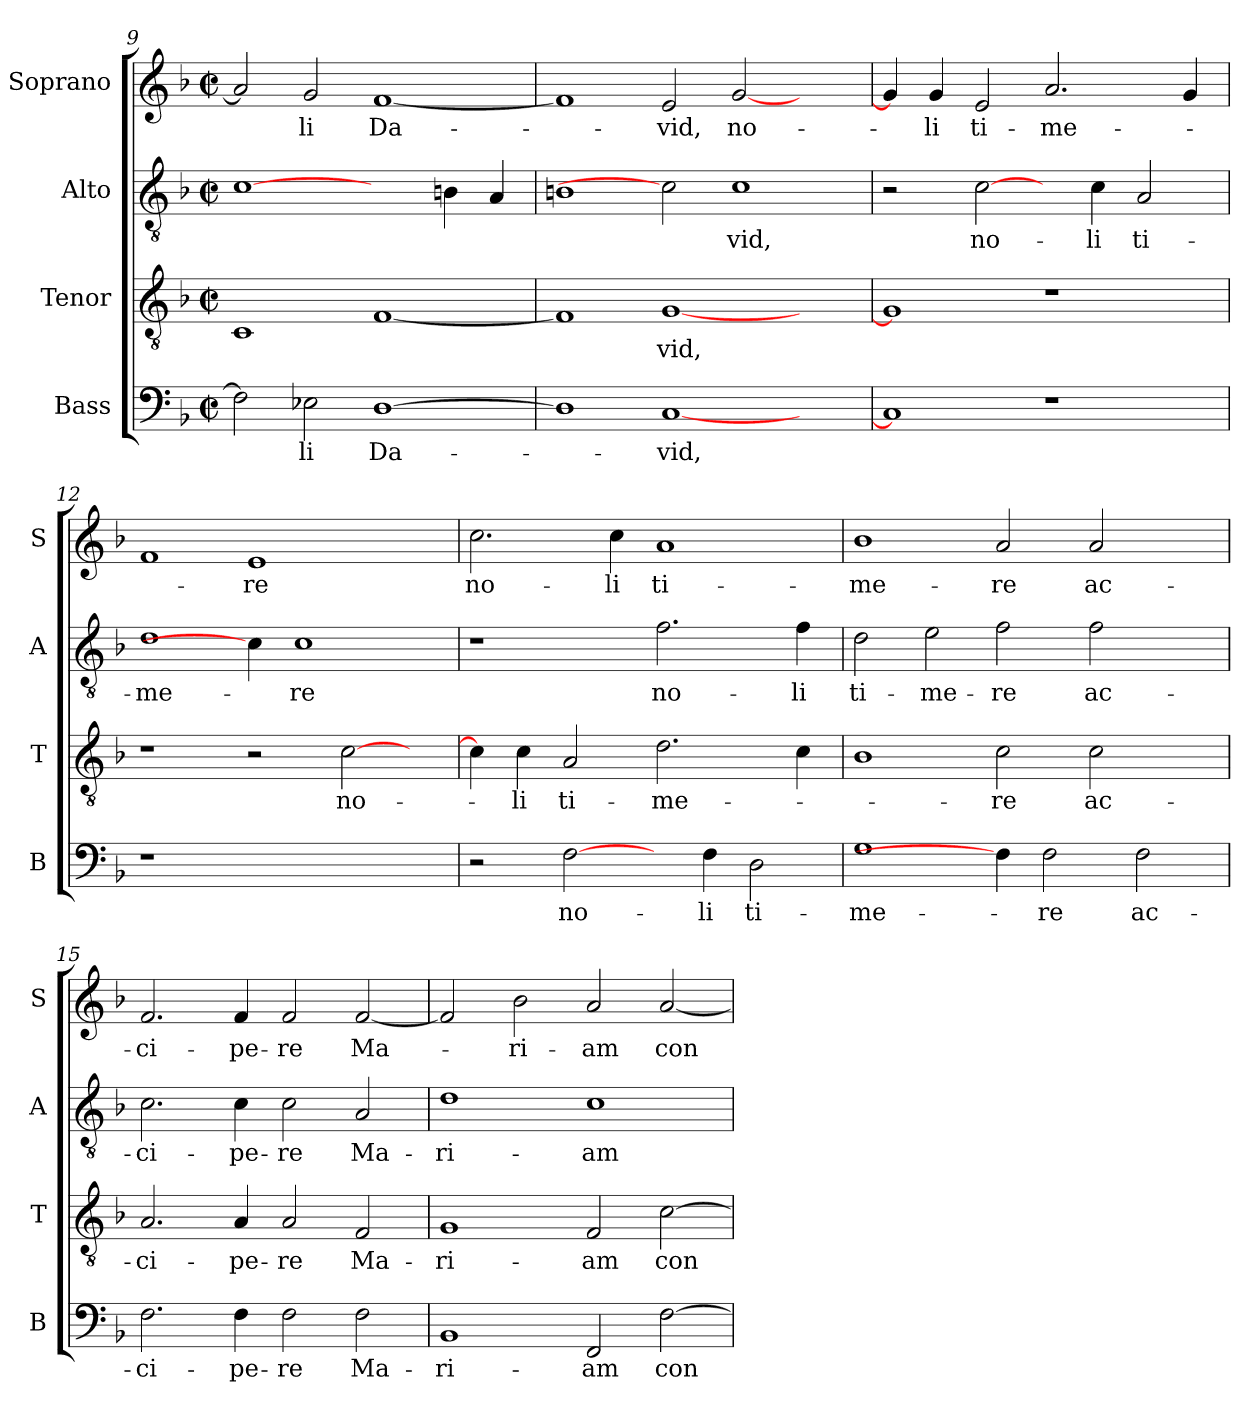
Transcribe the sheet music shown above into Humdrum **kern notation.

**kern	**text	**kern	**text	**kern	**text	**kern	**text
*part4	*part4	*part3	*part3	*part2	*part2	*part1	*part1
*staff4	*staff4	*staff3	*staff3	*staff2	*staff2	*staff1	*staff1
*I"Bass	*	*I"Tenor	*	*I"Alto	*	*I"Soprano	*
*I'B	*	*I'T	*	*I'A	*	*I'S	*
*clefF4	*	*clefGv2	*	*clefGv2	*	*clefG2	*
*k[b-]	*	*k[b-]	*	*k[b-]	*	*k[b-]	*
*F:	*	*F:	*	*F:	*	*F:	*
*M2/2	*	*M2/2	*	*M2/2	*	*M2/2	*
*met(c|)	*	*met(c|)	*	*met(c|)	*	*met(c|)	*
=9	=9	=9	=9	=9	=9	=9	=9
2F\]	.	1C	.	[1c	.	2a/]	.
!	!LO:LY:b	!	!	!	!	!	!LO:LY:b
2E-X\	-li	.	.	.	.	2g/	-li
!	!LO:LY:b	!	!	!	!	!	!LO:LY:b
[1D	Da-	[1F	.	2ryy	.	[1f	Da-
.	.	.	.	4Bn\	.	.	.
.	.	.	.	4A/	.	.	.
=10	=10	=10	=10	=10	=10	=10	=10
1D]	.	1F]	.	1Bn	.	1f]	.
!	!LO:LY:b	!	!LO:LY:b	!	!	!	!LO:LY:b
[1C	-vid,	[1G	-vid,	2c]	.	2e/	-vid,
!	!	!	!	!	!LO:LY:b	!	!LO:LY:b
.	.	.	.	1c	-vid,	[2g/	no-
2ryy	.	2ryy	.	.	.	2ryy	.
!!LO:LB:g=z
=11	=11	=11	=11	=11	=11	=11	=11
1C]	.	1G]	.	2r	.	4g/]	.
!	!	!	!	!	!	!	!LO:LY:b
.	.	.	.	.	.	4g/	-li
!	!	!	!	!	!LO:LY:b	!	!LO:LY:b
.	.	.	.	[2c\	no-	2e/	ti-
!	!	!	!	!	!	!	!LO:LY:b
1r	.	1r	.	4ryy	.	2.a/	-me-
!	!	!	!	!	!LO:LY:b	!	!
.	.	.	.	4c\	-li	.	.
!	!	!	!	!	!LO:LY:b	!	!
.	.	.	.	2A/	ti-	.	.
.	.	.	.	.	.	4g/	.
=12	=12	=12	=12	=12	=12	=12	=12
!	!	!	!	!	!LO:LY:b	!	!
1r	.	1r	.	1d	-me-	1f	.
!	!	!	!	!	!	!	!LO:LY:b
1ryy	.	2r	.	4c\]	.	1e	-re
!	!	!	!	!	!LO:LY:b	!	!
.	.	.	.	1c	-re	.	.
!	!	!	!LO:LY:b	!	!	!	!
.	.	[2c\	no-	.	.	.	.
4ryy	.	4ryy	.	.	.	4ryy	.
=13	=13	=13	=13	=13	=13	=13	=13
!	!	!	!	!	!	!	!LO:LY:b
2r	.	4c\]	.	1r	.	2.cc\	no-
!	!	!	!LO:LY:b	!	!	!	!
.	.	4c\	-li	.	.	.	.
!	!LO:LY:b	!	!LO:LY:b	!	!	!	!
[2F\	no-	2A/	ti-	.	.	.	.
!	!	!	!	!	!	!	!LO:LY:b
.	.	.	.	.	.	4cc\	-li
!	!	!	!LO:LY:b	!	!LO:LY:b	!	!LO:LY:b
4ryy	.	2.d\	-me-	2.f\	no-	1a	ti-
!	!LO:LY:b	!	!	!	!	!	!
4F\	-li	.	.	.	.	.	.
!	!LO:LY:b	!	!	!	!	!	!
2D\	ti-	.	.	.	.	.	.
!	!	!	!	!	!LO:LY:b	!	!
.	.	4c\	.	4f\	-li	.	.
=14	=14	=14	=14	=14	=14	=14	=14
!	!LO:LY:b	!	!	!	!LO:LY:b	!	!LO:LY:b
1G	-me-	1B-	.	2d\	ti-	1b-	-me-
!	!	!	!	!	!LO:LY:b	!	!
.	.	.	.	2e\	-me-	.	.
!	!	!	!LO:LY:b	!	!LO:LY:b	!	!LO:LY:b
4F\]	.	2c\	-re	2f\	-re	2a/	-re
!	!LO:LY:b	!	!	!	!	!	!
2F\	-re	.	.	.	.	.	.
!	!	!	!LO:LY:b	!	!LO:LY:b	!	!LO:LY:b
.	.	2c\	ac-	2f\	ac-	2a/	ac-
!	!LO:LY:b	!	!	!	!	!	!
2F\	ac-	.	.	.	.	.	.
.	.	4ryy	.	4ryy	.	4ryy	.
=15	=15	=15	=15	=15	=15	=15	=15
!	!LO:LY:b	!	!LO:LY:b	!	!LO:LY:b	!	!LO:LY:b
2.F\	-ci-	2.A/	-ci-	2.c\	-ci-	2.f/	-ci-
!	!LO:LY:b	!	!LO:LY:b	!	!LO:LY:b	!	!LO:LY:b
4F\	-pe-	4A/	-pe-	4c\	-pe-	4f/	-pe-
!	!LO:LY:b	!	!LO:LY:b	!	!LO:LY:b	!	!LO:LY:b
2F\	-re	2A/	-re	2c\	-re	2f/	-re
!	!LO:LY:b	!	!LO:LY:b	!	!LO:LY:b	!	!LO:LY:b
2F\	Ma-	2F/	Ma-	2A/	Ma-	[2f/	Ma-
!!LO:PB:g=z
=16	=16	=16	=16	=16	=16	=16	=16
!	!LO:LY:b	!	!LO:LY:b	!	!LO:LY:b	!	!
1BB-	-ri-	1G	-ri-	1d	-ri-	2f/]	.
!	!	!	!	!	!	!	!LO:LY:b
.	.	.	.	.	.	2b-\	-ri-
!	!LO:LY:b	!	!LO:LY:b	!	!LO:LY:b	!	!LO:LY:b
2FF/	-am	2F/	-am	1c	-am	2a/	-am
!	!LO:LY:b	!	!LO:LY:b	!	!	!	!LO:LY:b
[2F\	con-	[2c\	con-	.	.	[2a/	con-
=	=	=	=	=	=	=	=
*-	*-	*-	*-	*-	*-	*-	*-
